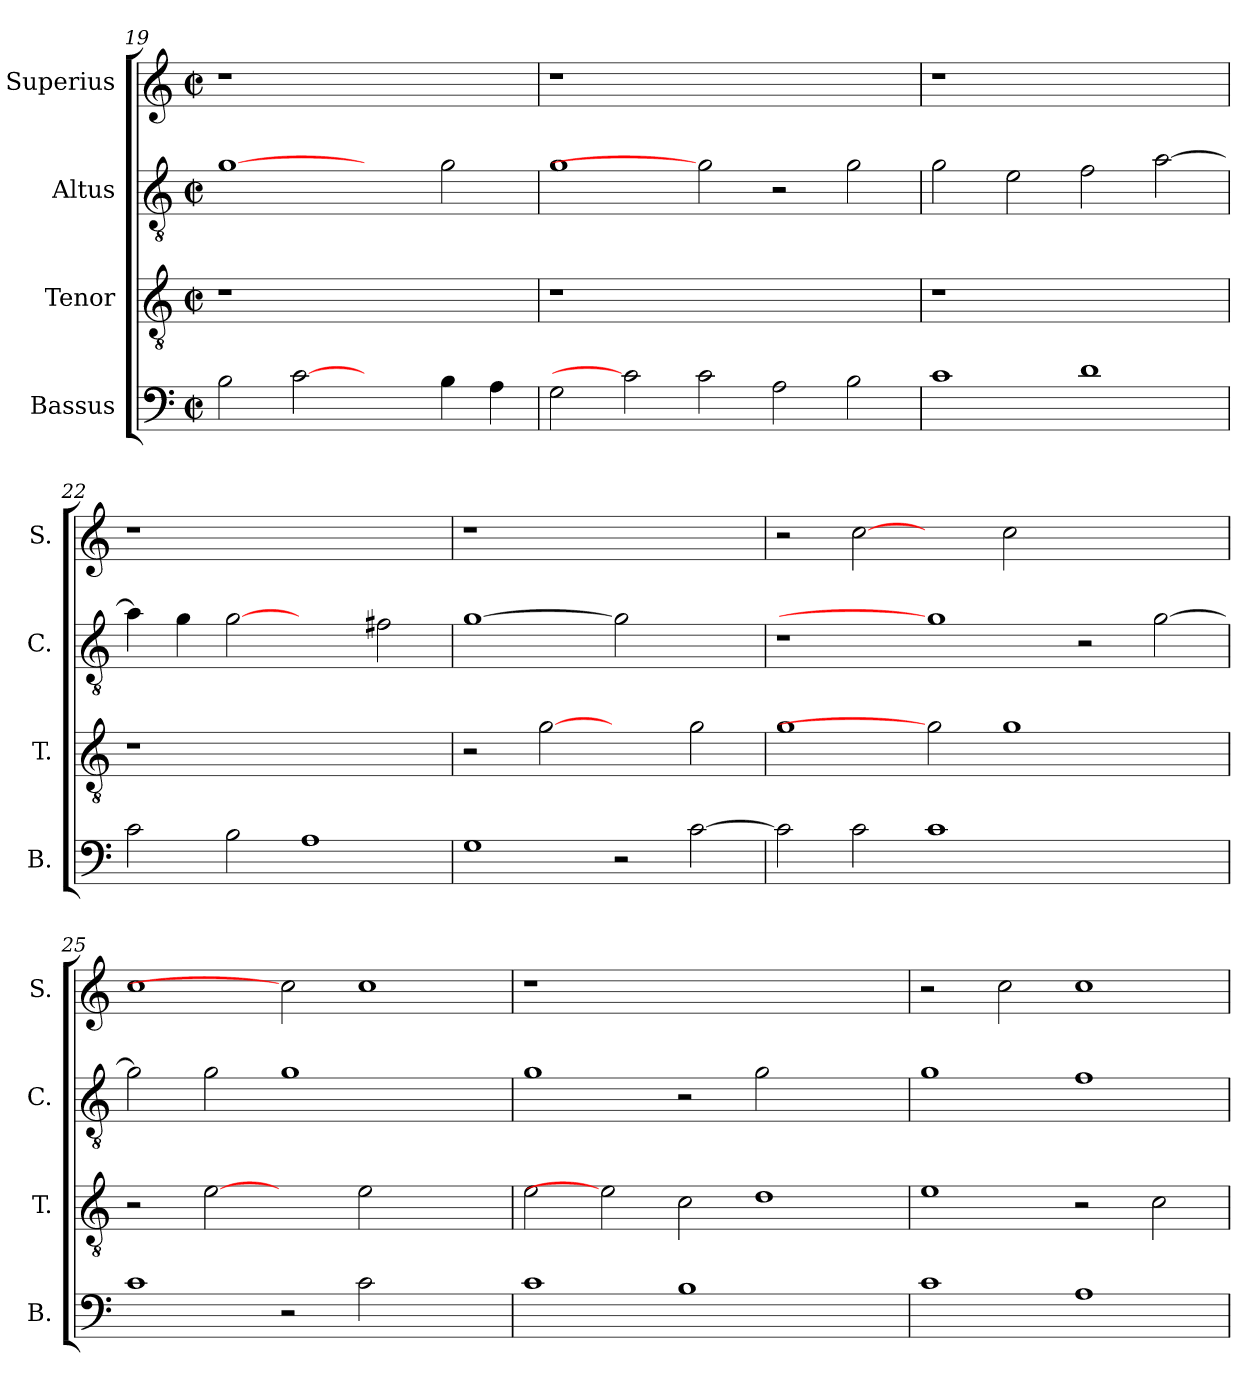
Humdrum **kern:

**kern	**kern	**kern	**kern
*part4	*part3	*part2	*part1
*staff4	*staff3	*staff2	*staff1
*I"Bassus	*I"Tenor	*I"Altus	*I"Superius
*I'B.	*I'T.	*I'C.	*I'S.
*clefF4	*clefGv2	*clefGv2	*clefG2
*	*ITrd7c12	*ITrd7c12	*
*k[]	*k[]	*k[]	*k[]
*C:	*C:	*C:	*C:
*M2/2	*M2/2	*M2/2	*M2/2
*met(c|)	*met(c|)	*met(c|)	*met(c|)
=19	=19	=19	=19
!	!LO:N:vis=1	!	!LO:N:vis=1
2Bi\	1r	[1Gi	1r
[2ci	.	.	.
2ryy	1ryy	2ryy	1ryy
4Bi\	.	2Gi\	.
4Ai\	.	.	.
=20	=20	=20	=20
!	!LO:N:vis=1	!	!LO:N:vis=1
2Gi\	1r	1Gi	1r
2ci]	.	.	.
2ci\	1.ryy	2Gi]	1.ryy
2Ai\	.	2r	.
2Bi\	.	2Gi\	.
=21	=21	=21	=21
!	!LO:N:vis=1	!	!LO:N:vis=1
1ci	1r	2Gi\	1r
.	.	2Ei\	.
1di	1ryy	2Fi\	1ryy
.	.	[>2Ai\	.
!!LO:LB:g=z
=22	=22	=22	=22
!	!LO:N:vis=1	!	!LO:N:vis=1
2ci\	1r	4Ai\]	1r
.	.	4Gi\	.
2Bi\	.	[2Gi	.
1Ai	1ryy	2ryy	1ryy
.	.	2F#Xi\	.
=23	=23	=23	=23
!	!	!	!LO:N:vis=1
1Gi	2r	[1Gi	1r
.	[2Gi	.	.
2r	2ryy	2Gi]	1ryy
[>2ci\	2Gi\	2ryy	.
=24	=24	=24	=24
2ci\]	1Gi	1r	2r
2ci\	.	.	[2cci
1ci	2Gi]	1Gi]	2ryy
.	1Gi	.	2cci\
1ryy	.	2r	1ryy
.	2ryy	[>2Gi\	.
=25	=25	=25	=25
1ci	2r	2Gi\]	1cci
.	[2Ei	2Gi\	.
2r	2ryy	1Gi	2cci]
2ci\	2Ei\	.	1cci
2ryy	2ryy	2ryy	.
=26	=26	=26	=26
!	!	!	!LO:N:vis=1
1ci	2Ei\	1Gi	1r
.	2Ei]	.	.
1Bi	2Ci\	2r	1.ryy
.	1Di	2Gi\	.
2ryy	.	2ryy	.
!!LO:LB:g=z
=27	=27	=27	=27
1ci	1Ei	1Gi	2r
.	.	.	2cci\
1Ai	2r	1Fi	1cci
.	2Ci\	.	.
=	=	=	=
*-	*-	*-	*-
